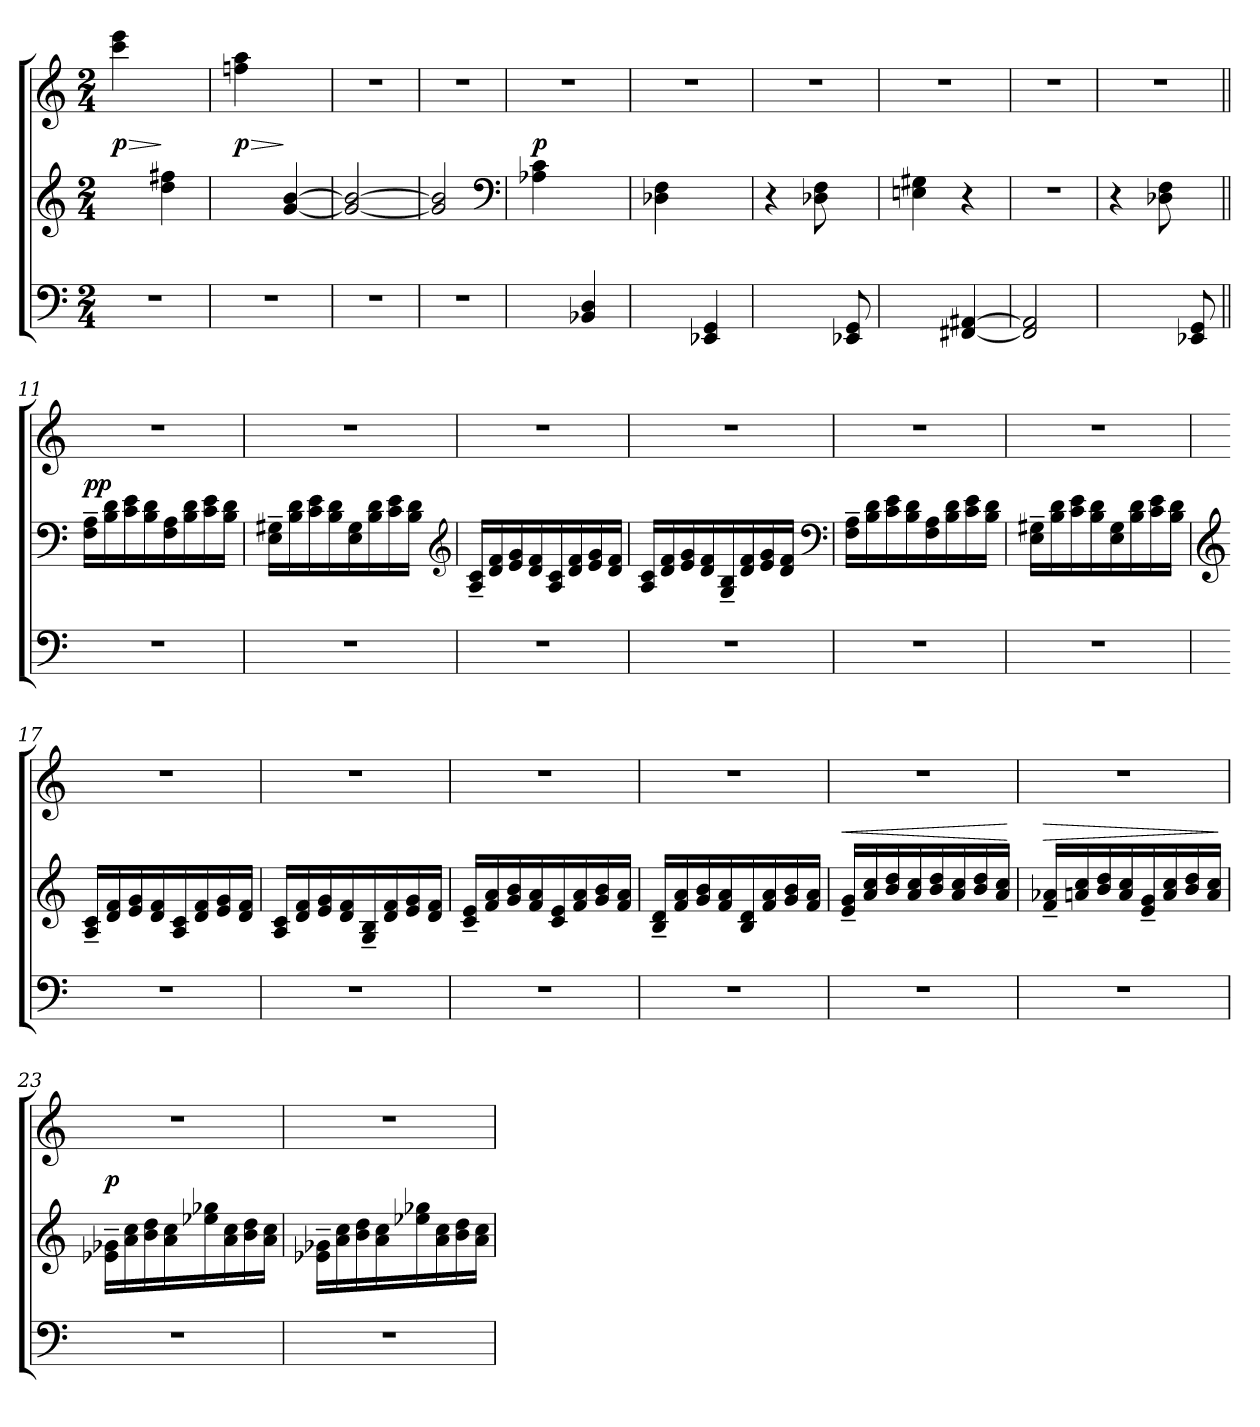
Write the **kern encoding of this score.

**kern	**kern	**kern	**dynam
*part1	*part1	*part1	*part1
*staff3	*staff2	*staff1	*staff1/2/3
*clefF4	*clefG2	*clefG2	*
*k[]	*k[]	*k[]	*
*M2/4	*M2/4	*M2/4	*
=1	=1	=1	=1
2r	4ryy	4ccc 4eee	> p
.	4dd 4ff#X	4ryy	]
=2	=2	=2	=2
2r	4ryy	4ffn 4aa	> p
.	[4g [4b	4ryy	]
=3	=3	=3	=3
2r	2g_ 2b_	2r	.
=4	=4	=4	=4
2r	2g] 2b]	2r	.
*	*clefF4	*	*
=5	=5	=5	=5
4ryy	4A-X 4c	2r	p
4BB-X 4D	4ryy	.	.
=6	=6	=6	=6
4ryy	4D-X 4F	2r	.
4EE-X 4GG	4ryy	.	.
=7	=7	=7	=7
4ryy	4r	2r	.
8ryy	8D-X 8F	.	.
8EE-X 8GG	8ryy	.	.
=8	=8	=8	=8
4ryy	4En 4G#X	2r	.
[4FF#X [4AA#X	4r	.	.
=9	=9	=9	=9
2FF#] 2AA#]	2r	2r	.
=10	=10	=10	=10
4ryy	4r	2r	.
8ryy	8D-X 8F	.	.
8EE-X 8GG	8ryy	.	.
=11||	=11||	=11||	=11||
2r	16F~ 16A~LL	2r	pp
.	16B 16d	.	.
.	16c 16e	.	.
.	16B 16d	.	.
.	16F 16A	.	.
.	16B 16d	.	.
.	16c 16e	.	.
.	16B 16dJJ	.	.
=12	=12	=12	=12
2r	16E~ 16G#X~LL	2r	.
.	16B 16d	.	.
.	16c 16e	.	.
.	16B 16d	.	.
.	16E 16G#	.	.
.	16B 16d	.	.
.	16c 16e	.	.
.	16B 16dJJ	.	.
*	*clefG2	*	*
=13	=13	=13	=13
2r	16A~ 16c~LL	2r	.
.	16d 16f	.	.
.	16e 16g	.	.
.	16d 16f	.	.
.	16A 16c	.	.
.	16d 16f	.	.
.	16e 16g	.	.
.	16d 16fJJ	.	.
=14	=14	=14	=14
2r	16A 16cLL	2r	.
.	16d 16f	.	.
.	16e 16g	.	.
.	16d 16f	.	.
.	16G~ 16B~	.	.
.	16d 16f	.	.
.	16e 16g	.	.
.	16d 16fJJ	.	.
*	*clefF4	*	*
=15	=15	=15	=15
2r	16F~ 16A~LL	2r	.
.	16B 16d	.	.
.	16c 16e	.	.
.	16B 16d	.	.
.	16F 16A	.	.
.	16B 16d	.	.
.	16c 16e	.	.
.	16B 16dJJ	.	.
=16	=16	=16	=16
2r	16E~ 16G#X~LL	2r	.
.	16B 16d	.	.
.	16c 16e	.	.
.	16B 16d	.	.
.	16E 16G#	.	.
.	16B 16d	.	.
.	16c 16e	.	.
.	16B 16dJJ	.	.
=17	=17	=17	=17
*	*clefG2	*	*
2r	16A~ 16c~LL	2r	.
.	16d 16f	.	.
.	16e 16g	.	.
.	16d 16f	.	.
.	16A 16c	.	.
.	16d 16f	.	.
.	16e 16g	.	.
.	16d 16fJJ	.	.
=18	=18	=18	=18
2r	16A 16cLL	2r	.
.	16d 16f	.	.
.	16e 16g	.	.
.	16d 16f	.	.
.	16G~ 16B~	.	.
.	16d 16f	.	.
.	16e 16g	.	.
.	16d 16fJJ	.	.
=19	=19	=19	=19
2r	16c~ 16e~LL	2r	.
.	16f 16a	.	.
.	16g 16b	.	.
.	16f 16a	.	.
.	16c 16e	.	.
.	16f 16a	.	.
.	16g 16b	.	.
.	16f 16aJJ	.	.
=20	=20	=20	=20
2r	16B~ 16d~LL	2r	.
.	16f 16a	.	.
.	16g 16b	.	.
.	16f 16a	.	.
.	16B 16d	.	.
.	16f 16a	.	.
.	16g 16b	.	.
.	16f 16aJJ	.	.
=21	=21	=21	=21
2r	16e~ 16g~LL	2r	<
.	16a 16cc	.	.
.	16b 16dd	.	.
.	16a 16cc	.	.
.	16b 16dd	.	.
.	16a 16cc	.	.
.	16b 16dd	.	.
.	16a 16ccJJ	.	.
.	.	.	[
=22	=22	=22	=22
2r	16f~ 16a-X~LL	2r	>
.	16an 16cc	.	.
.	16b 16dd	.	.
.	16a 16cc	.	.
.	16e~ 16g~	.	.
.	16a 16cc	.	.
.	16b 16dd	.	.
.	16a 16ccJJ	.	.
.	.	.	]
=23	=23	=23	=23
2r	16e-X~ 16g-X~LL	2r	p
.	16a 16cc	.	.
.	16b 16dd	.	.
.	16a 16cc	.	.
.	16ee-X 16gg-X	.	.
.	16a 16cc	.	.
.	16b 16dd	.	.
.	16a 16ccJJ	.	.
=24	=24	=24	=24
2r	16e-X~ 16g-X~LL	2r	.
.	16a 16cc	.	.
.	16b 16dd	.	.
.	16a 16cc	.	.
.	16ee-X 16gg-X	.	.
.	16a 16cc	.	.
.	16b 16dd	.	.
.	16a 16ccJJ	.	.
=	=	=	=
*-	*-	*-	*-
